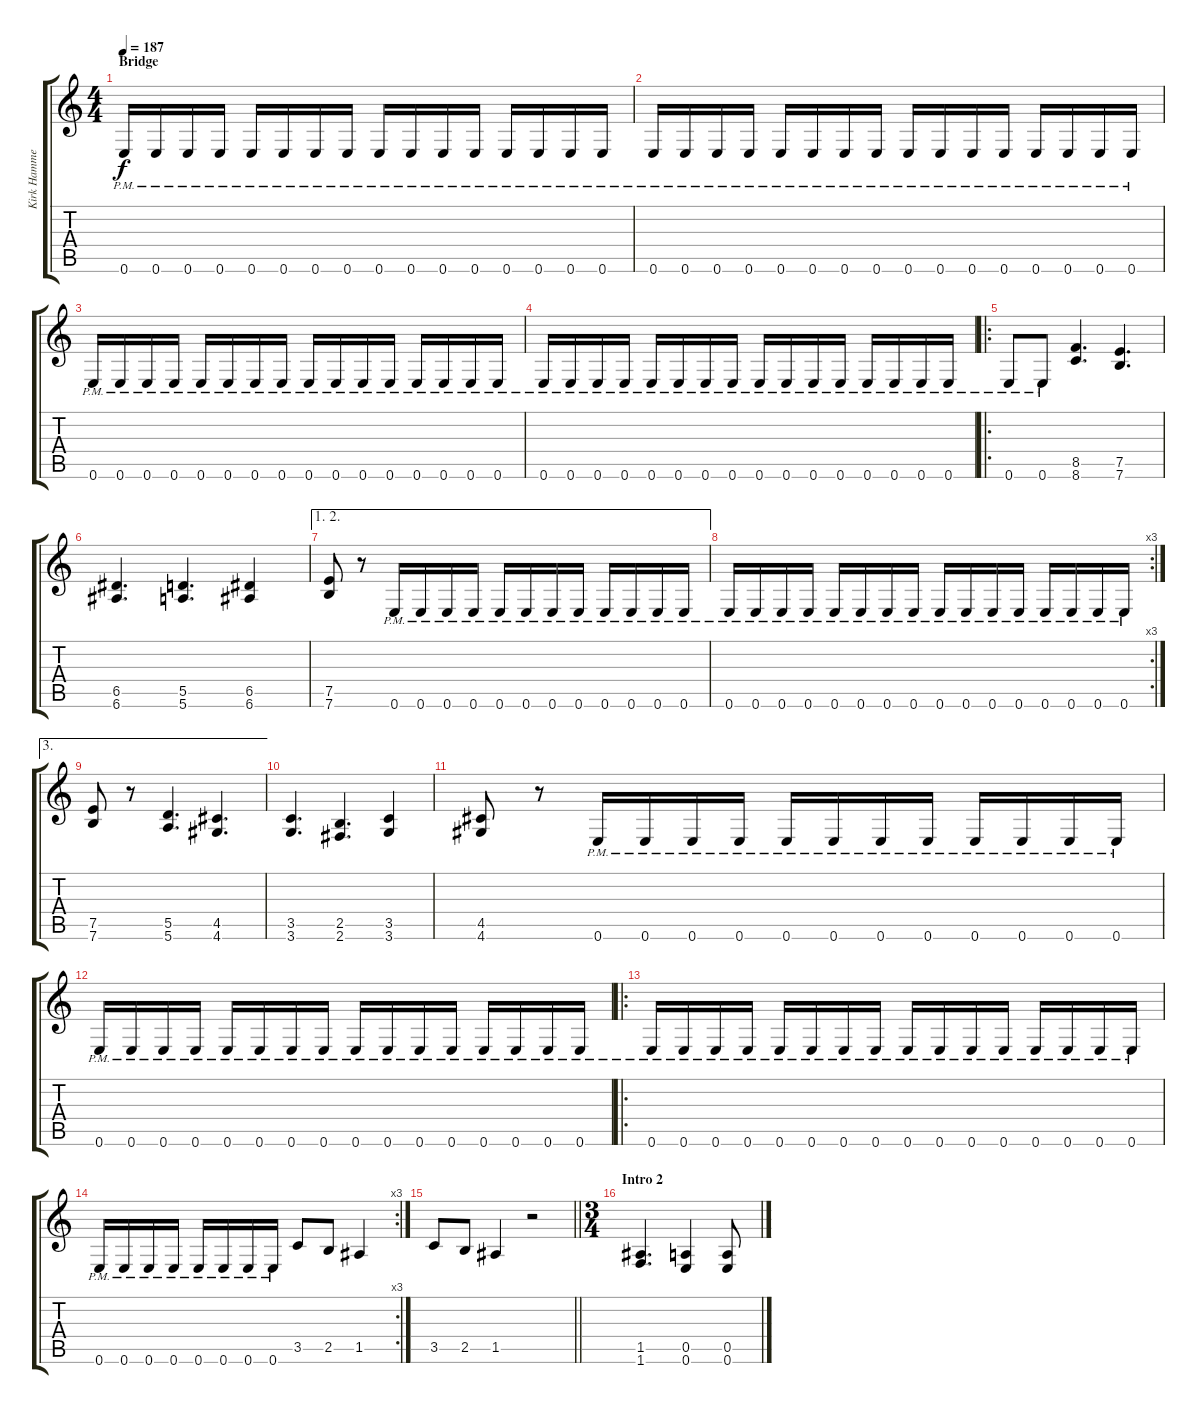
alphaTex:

\track ("Kirk Hammett" "Kirk Hamme") {instrument distortionguitar}
\staff {score tabs}
\tuning (E4 B3 G3 D3 A2 E2) {hide}
\ts (4 4)
\section ("" "Bridge")
\tempo 187
\clef g2
\ks c
0.6{pm}.16{dy f} 0.6{pm}.16 0.6{pm}.16 0.6{pm}.16 0.6{pm}.16 0.6{pm}.16 0.6{pm}.16 0.6{pm}.16 0.6{pm}.16 0.6{pm}.16 0.6{pm}.16 0.6{pm}.16 0.6{pm}.16 0.6{pm}.16 0.6{pm}.16 0.6{pm}.16 |
0.6{pm}.16 0.6{pm}.16 0.6{pm}.16 0.6{pm}.16 0.6{pm}.16 0.6{pm}.16 0.6{pm}.16 0.6{pm}.16 0.6{pm}.16 0.6{pm}.16 0.6{pm}.16 0.6{pm}.16 0.6{pm}.16 0.6{pm}.16 0.6{pm}.16 0.6{pm}.16 |
0.6{pm}.16 0.6{pm}.16 0.6{pm}.16 0.6{pm}.16 0.6{pm}.16 0.6{pm}.16 0.6{pm}.16 0.6{pm}.16 0.6{pm}.16 0.6{pm}.16 0.6{pm}.16 0.6{pm}.16 0.6{pm}.16 0.6{pm}.16 0.6{pm}.16 0.6{pm}.16 |
0.6{pm}.16 0.6{pm}.16 0.6{pm}.16 0.6{pm}.16 0.6{pm}.16 0.6{pm}.16 0.6{pm}.16 0.6{pm}.16 0.6{pm}.16 0.6{pm}.16 0.6{pm}.16 0.6{pm}.16 0.6{pm}.16 0.6{pm}.16 0.6{pm}.16 0.6{pm}.16 |
\ro
0.6{pm}.8 0.6{pm}.8 (8.5 8.6).4{d} (7.5 7.6).4{d} |
(6.5 6.6).4{d} (5.5 5.6).4{d} (6.5 6.6).4 |
\ae (1 2)
(7.5 7.6).8 r.8 0.6{pm}.16 0.6{pm}.16 0.6{pm}.16 0.6{pm}.16 0.6{pm}.16 0.6{pm}.16 0.6{pm}.16 0.6{pm}.16 0.6{pm}.16 0.6{pm}.16 0.6{pm}.16 0.6{pm}.16 |
\rc 3
0.6{pm}.16 0.6{pm}.16 0.6{pm}.16 0.6{pm}.16 0.6{pm}.16 0.6{pm}.16 0.6{pm}.16 0.6{pm}.16 0.6{pm}.16 0.6{pm}.16 0.6{pm}.16 0.6{pm}.16 0.6{pm}.16 0.6{pm}.16 0.6{pm}.16 0.6{pm}.16 |
\ae 3
(7.5 7.6).8 r.8 (5.5 5.6).4{d} (4.5 4.6).4{d} |
(3.5 3.6).4{d} (2.5 2.6).4{d} (3.5 3.6).4 |
(4.5 4.6).8 r.8 0.6{pm}.16 0.6{pm}.16 0.6{pm}.16 0.6{pm}.16 0.6{pm}.16 0.6{pm}.16 0.6{pm}.16 0.6{pm}.16 0.6{pm}.16 0.6{pm}.16 0.6{pm}.16 0.6{pm}.16 |
0.6{pm}.16 0.6{pm}.16 0.6{pm}.16 0.6{pm}.16 0.6{pm}.16 0.6{pm}.16 0.6{pm}.16 0.6{pm}.16 0.6{pm}.16 0.6{pm}.16 0.6{pm}.16 0.6{pm}.16 0.6{pm}.16 0.6{pm}.16 0.6{pm}.16 0.6{pm}.16 |
\ro
0.6{pm}.16 0.6{pm}.16 0.6{pm}.16 0.6{pm}.16 0.6{pm}.16 0.6{pm}.16 0.6{pm}.16 0.6{pm}.16 0.6{pm}.16 0.6{pm}.16 0.6{pm}.16 0.6{pm}.16 0.6{pm}.16 0.6{pm}.16 0.6{pm}.16 0.6{pm}.16 |
\rc 3
0.6{pm}.16 0.6{pm}.16 0.6{pm}.16 0.6{pm}.16 0.6{pm}.16 0.6{pm}.16 0.6{pm}.16 0.6{pm}.16 3.5.8 2.5.8 1.5.4 |
\barLineRight lightlight
3.5.8 2.5.8 1.5.4 r.2 |
\ts (3 4)
\section ("" "Intro 2")
(1.5 1.6).4{d} (0.5 0.6).4 (0.5{h} 0.6{h}).8
